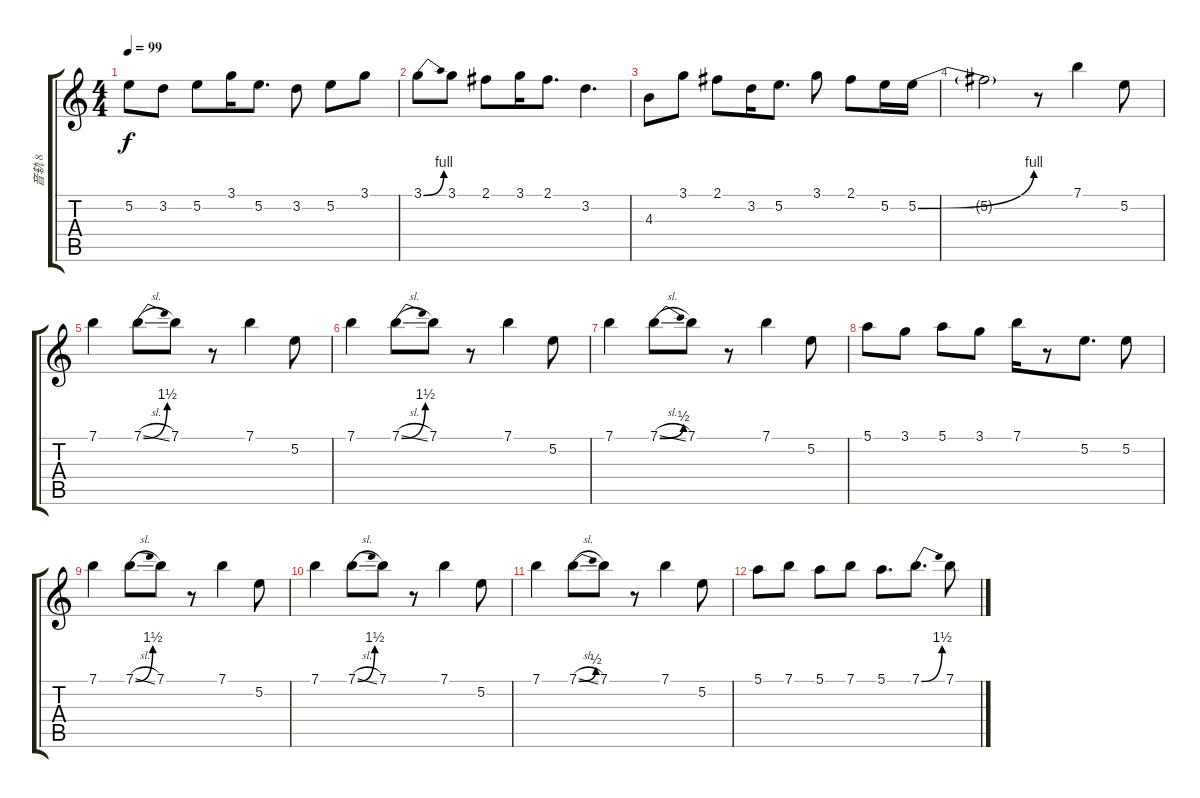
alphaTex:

\track ("音轨 8" "音轨 8") {instrument overdrivenguitar}
\staff {score tabs}
\tuning (E4 B3 G3 D3 A2 E2) {hide}
\ts (4 4)
\tempo 99
\clef g2
\ks c
5.2.8{dy f} 3.2.8 5.2.8 3.1.16 5.2.8{d} 3.2.8 5.2.8 3.1.8 |
3.1{be (bend 0 0 60 4)}.8 3.1.8 2.1.8 3.1.16 2.1.8{d} 3.2.4{d} |
4.3.8 3.1.8 2.1.8 3.2.16 5.2.8{d} 3.1.8 2.1.8 5.2.16 5.2{be (bend 0 0 60 4)}.16 |
5.2{t}.2 r.8 7.1.4 5.2.8 |
7.1.4 7.1{be (bend 0 0 60 6) sl}.8 7.1.8 r.8 7.1.4 5.2.8 |
7.1.4 7.1{be (bend 0 0 60 6) sl}.8 7.1.8 r.8 7.1.4 5.2.8 |
7.1.4 7.1{be (bend 0 0 60 2) sl}.8 7.1.8 r.8 7.1.4 5.2.8 |
5.1.8 3.1.8 5.1.8 3.1.8 7.1.16 r.8 5.2.8{d} 5.2.8 |
7.1.4 7.1{be (bend 0 0 60 6) sl}.8 7.1.8 r.8 7.1.4 5.2.8 |
7.1.4 7.1{be (bend 0 0 60 6) sl}.8 7.1.8 r.8 7.1.4 5.2.8 |
7.1.4 7.1{be (bend 0 0 60 2) sl}.8 7.1.8 r.8 7.1.4 5.2.8 |
5.1.8 7.1.8 5.1.8 7.1.8 5.1.8{d} 7.1{be (bend 0 0 60 6)}.8{d} 7.1.8
